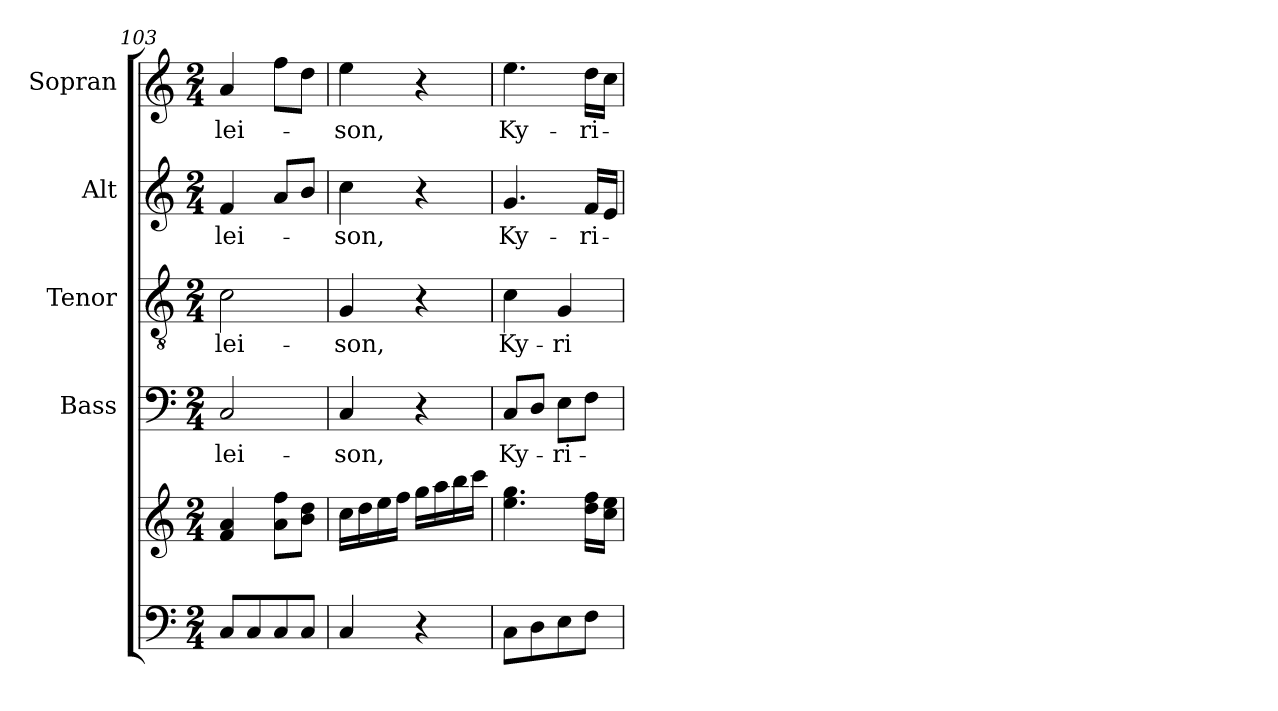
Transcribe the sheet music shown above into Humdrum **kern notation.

**kern	**kern	**kern	**text	**kern	**text	**kern	**text	**kern	**text
*part5	*part5	*part4	*part4	*part3	*part3	*part2	*part2	*part1	*part1
*staff6	*staff5	*staff4	*staff4	*staff3	*staff3	*staff2	*staff2	*staff1	*staff1
*	*	*I"Bass	*	*I"Tenor	*	*I"Alt	*	*I"Sopran	*
*	*	*I'B.	*	*I'T.	*	*I'A.	*	*I'S.	*
*clefF4	*clefG2	*clefF4	*	*clefGv2	*	*clefG2	*	*clefG2	*
*k[]	*k[]	*k[]	*	*k[]	*	*k[]	*	*k[]	*
*C:	*C:	*C:	*	*C:	*	*C:	*	*C:	*
*M2/4	*M2/4	*M2/4	*	*M2/4	*	*M2/4	*	*M2/4	*
=103	=103	=103	=103	=103	=103	=103	=103	=103	=103
!	!	!	!LO:LY:b	!	!LO:LY:b	!	!LO:LY:b	!	!LO:LY:b
8C/L	4f/ 4a/	2C/	-lei-	2c\	-lei-	4f/	-lei-	4a/	-lei-
8C/	.	.	.	.	.	.	.	.	.
8C/	8a\ 8ff\L	.	.	.	.	8a/L	.	8ff\L	.
8C/J	8b\ 8dd\J	.	.	.	.	8b/J	.	8dd\J	.
=104	=104	=104	=104	=104	=104	=104	=104	=104	=104
!	!	!	!LO:LY:b	!	!LO:LY:b	!	!LO:LY:b	!	!LO:LY:b
4C/	16cc\LL	4C/	-son,	4G/	-son,	4cc\	-son,	4ee\	-son,
.	16dd\	.	.	.	.	.	.	.	.
.	16ee\	.	.	.	.	.	.	.	.
.	16ff\JJ	.	.	.	.	.	.	.	.
4r	16gg\LL	4r	.	4r	.	4r	.	4r	.
.	16aa\	.	.	.	.	.	.	.	.
.	16bb\	.	.	.	.	.	.	.	.
.	16ccc\JJ	.	.	.	.	.	.	.	.
=105	=105	=105	=105	=105	=105	=105	=105	=105	=105
!	!	!	!LO:LY:b	!	!LO:LY:b	!	!LO:LY:b	!	!LO:LY:b
8C\L	4.ee\ 4.gg\	8C/L	Ky-	4c\	Ky-	4.g/	Ky-	4.ee\	Ky-
8D\	.	8D/J	.	.	.	.	.	.	.
!	!	!	!LO:LY:b	!	!LO:LY:b	!	!	!	!
8E\	.	8E\L	-ri-	4G/	-ri-	.	.	.	.
!	!	!	!	!	!	!	!LO:LY:b	!	!LO:LY:b
8F\J	16dd\ 16ff\LL	8F\J	.	.	.	16f/LL	-ri-	16dd\LL	-ri-
.	16cc\ 16ee\JJ	.	.	.	.	16e/JJ	.	16cc\JJ	.
=	=	=	=	=	=	=	=	=	=
*-	*-	*-	*-	*-	*-	*-	*-	*-	*-
